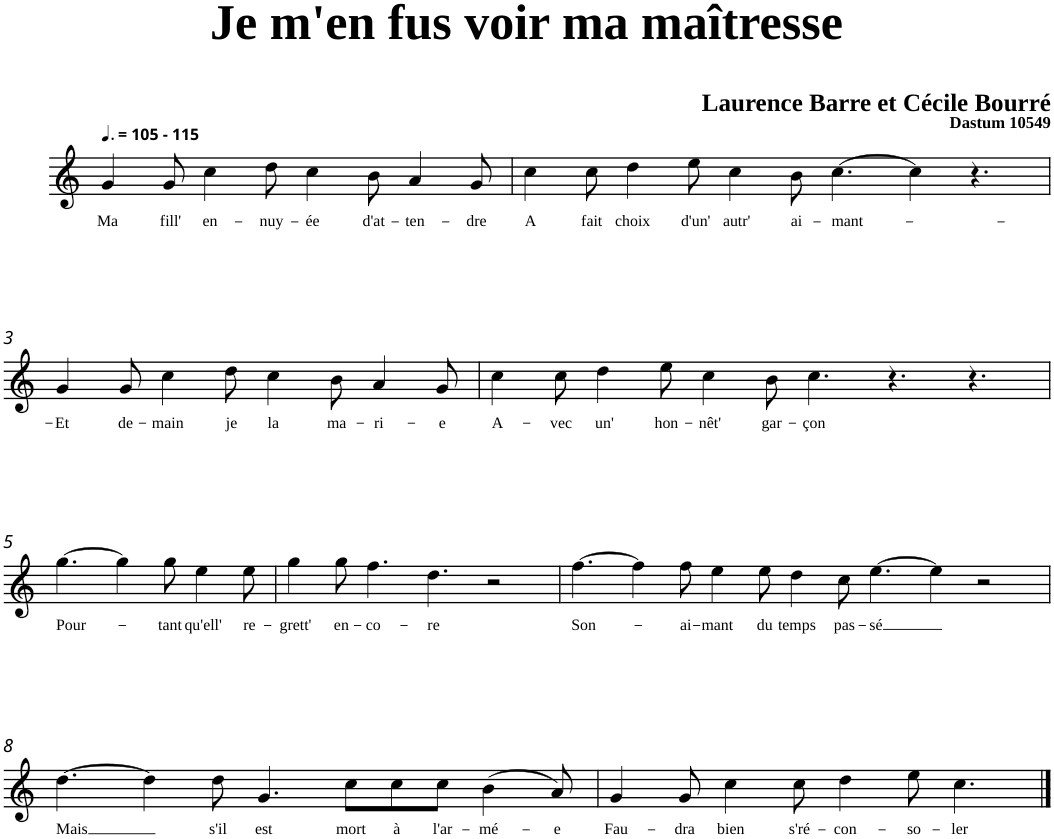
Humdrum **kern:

**kern	**text
*part1	*part1
*staff1	*staff1
*clefG2	*
*k[]	*
=1	=1
!LO:TX:a:B:t=- 115	!
!	!LO:LY:b
4g/	Ma
!	!LO:LY:b
8g/	fill'
!	!LO:LY:b
4cc\	en-
!	!LO:LY:b
8dd\	-nuy-
!	!LO:LY:b
4cc\	-ée
!	!LO:LY:b
8b\	d'at-
!	!LO:LY:b
4a/	-ten-
!	!LO:LY:b
8g/	-dre
=2	=2
!	!LO:LY:b
4cc\	A
!	!LO:LY:b
8cc\	fait
!	!LO:LY:b
4dd\	choix
!	!LO:LY:b
8ee\	d'un'
!	!LO:LY:b
4cc\	autr'
!	!LO:LY:b
8b\	ai-
!	!LO:LY:b
[4.cc\	-mant-
4cc\]	.
4.r	.
!!LO:LB:g=z
=3	=3
!	!LO:LY:b
4g/	-Et
!	!LO:LY:b
8g/	de-
!	!LO:LY:b
4cc\	-main
!	!LO:LY:b
8dd\	je
!	!LO:LY:b
4cc\	la
!	!LO:LY:b
8b\	ma-
!	!LO:LY:b
4a/	-ri-
!	!LO:LY:b
8g/	-e
=4	=4
!	!LO:LY:b
4cc\	A-
!	!LO:LY:b
8cc\	-vec
!	!LO:LY:b
4dd\	un'
!	!LO:LY:b
8ee\	hon-
!	!LO:LY:b
4cc\	-nêt'
!	!LO:LY:b
8b\	gar-
!	!LO:LY:b
4.cc\	-çon
4.r	.
4.r	.
!!LO:LB:g=z
=5	=5
!	!LO:LY:b
[4.gg\	Pour-
4gg\]	.
!	!LO:LY:b
8gg\	-tant
!	!LO:LY:b
4ee\	qu'ell'
!	!LO:LY:b
8ee\	re-
=6	=6
!	!LO:LY:b
4gg\	-grett'
!	!LO:LY:b
8gg\	en-
!	!LO:LY:b
4.ff\	-co-
!	!LO:LY:b
[4dd\	-re
8ryy	.
2r	.
=7	=7
!	!LO:LY:b
[4.ff\	Son-
8dd\]	.
4ff\]	.
!	!LO:LY:b
8ff\	-ai-
!	!LO:LY:b
4ee\	-mant
!	!LO:LY:b
8ee\	du
!	!LO:LY:b
4dd\	temps
!	!LO:LY:b
8cc\	pas-
!	!LO:LY:b
[4.ee\	-sé
4ee\]	.
2r	.
!!LO:LB:g=z
=8	=8
!	!LO:LY:b
[4.dd\	Mais
4dd\]	.
!	!LO:LY:b
8dd\	s'il
!	!LO:LY:b
[4g/	est
8ryy	.
!	!LO:LY:b
8cc\L	mort
!	!LO:LY:b
8cc\	à
!	!LO:LY:b
8cc\J	l'ar-
!	!LO:LY:b
(>4b\	-mé-
!	!LO:LY:b
8a/)	-e
=9	=9
!	!LO:LY:b
4g/	Fau-
8g/]	.
!	!LO:LY:b
8g/	-dra
!	!LO:LY:b
4cc\	bien
!	!LO:LY:b
8cc\	s'ré-
!	!LO:LY:b
4dd\	-con-
!	!LO:LY:b
8ee\	-so-
!	!LO:LY:b
4.cc\	-ler
==	==
*-	*-
